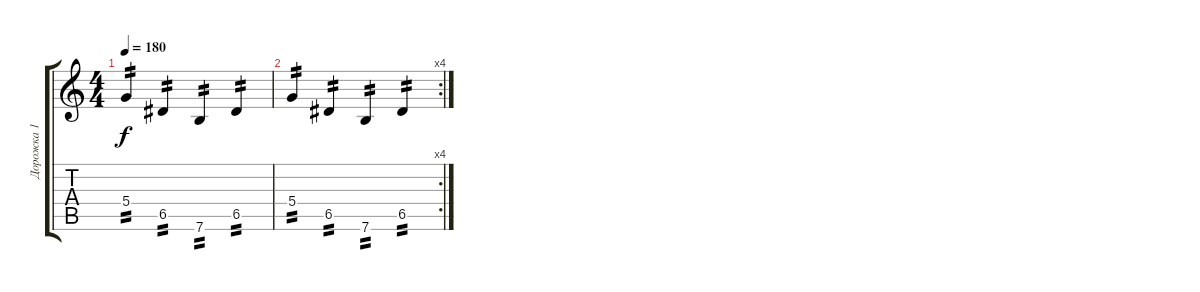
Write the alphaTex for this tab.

\track ("Дорожка 1" "Дорожка 1") {instrument distortionguitar}
\staff {score tabs}
\tuning (E4 B3 G3 D3 A2 E2) {hide}
\ts (4 4)
\tempo 180
\clef g2
\ks c
5.4.4{tp 2 dy f} 6.5.4{tp 2} 7.6.4{tp 2} 6.5.4{tp 2} |
\rc 4
5.4.4{tp 2} 6.5.4{tp 2} 7.6.4{tp 2} 6.5.4{tp 2}
